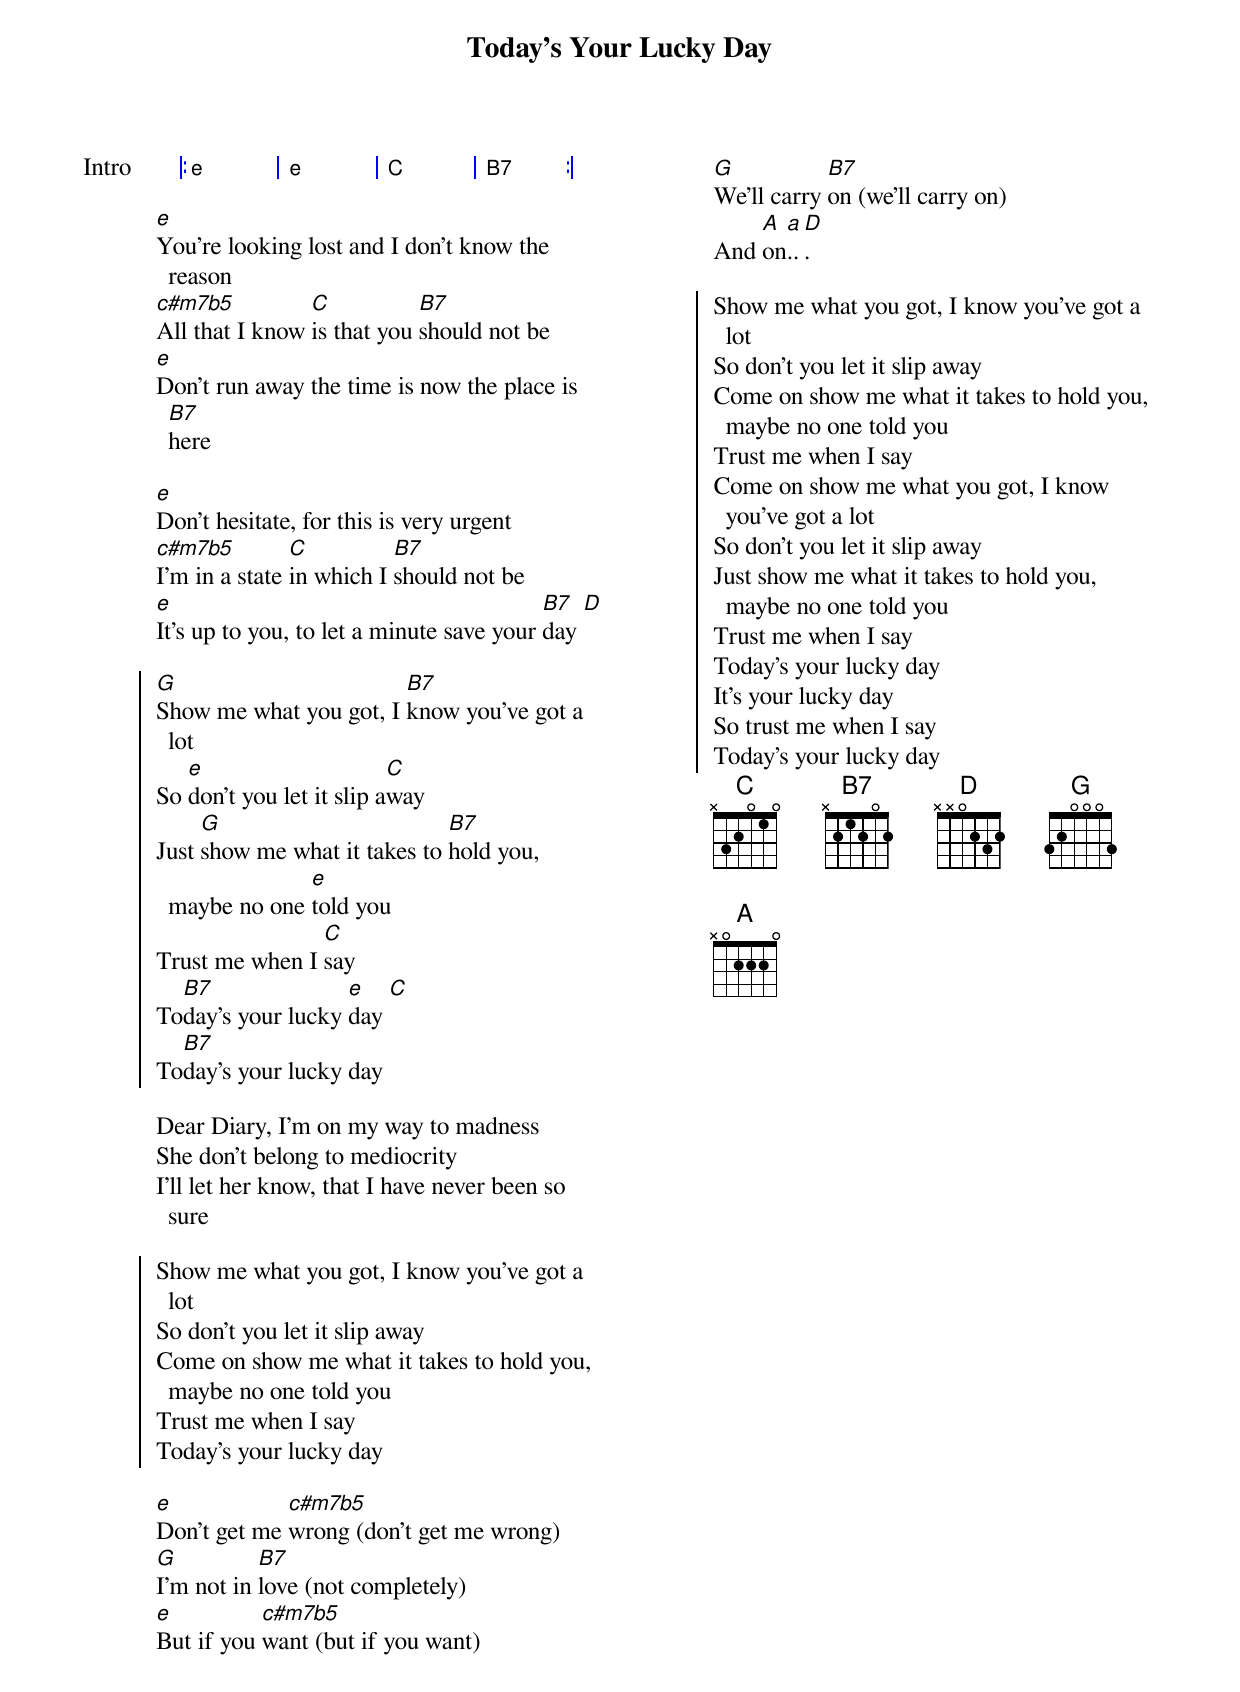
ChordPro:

{title: Today's Your Lucky Day}
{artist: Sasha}
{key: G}
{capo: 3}
{columns: 2}

{start_of_grid: Intro}
|: e . . . | e . . . | C . . . | B7 . . . :|
{end_of_grid}

[e]You're looking lost and I don't know the reason
[c#m7b5]All that I know [C]is that you [B7]should not be
[e]Don't run away the time is now the place is [B7]here

[e]Don't hesitate, for this is very urgent
[c#m7b5]I'm in a state [C]in which I [B7]should not be
[e]It's up to you, to let a minute save your [B7]day [D]

{soc}
[G]Show me what you got, I [B7]know you've got a lot
So [e]don't you let it slip a[C]way
Just [G]show me what it takes to [B7]hold you, maybe no one [e]told you
Trust me when I [C]say
To[B7]day's your lucky [e]day [C]
To[B7]day's your lucky day
{eoc}

Dear Diary, I'm on my way to madness
She don't belong to mediocrity
I'll let her know, that I have never been so sure

{soc}
Show me what you got, I know you've got a lot
So don't you let it slip away
Come on show me what it takes to hold you, maybe no one told you
Trust me when I say
Today's your lucky day
{eoc}

{sob}
[e]Don't get me [c#m7b5]wrong (don't get me wrong)
[G]I'm not in [B7]love (not completely)
[e]But if you [c#m7b5]want (but if you want)
[G]We'll carry [B7]on (we'll carry on)
And [A]on[a]..[D].
{eob}

{soc}
Show me what you got, I know you've got a lot
So don't you let it slip away
Come on show me what it takes to hold you, maybe no one told you
Trust me when I say
Come on show me what you got, I know you've got a lot
So don't you let it slip away
Just show me what it takes to hold you, maybe no one told you
Trust me when I say
Today's your lucky day
It's your lucky day
So trust me when I say
Today's your lucky day
{eoc}
